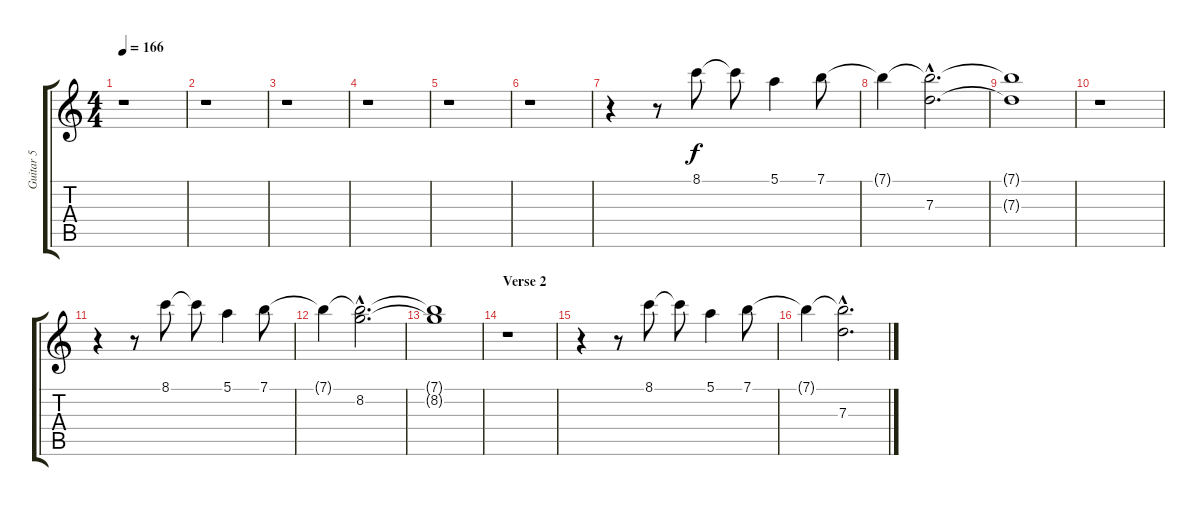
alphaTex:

\track ("Guitar 5" "Guitar 5") {instrument electricguitarclean}
\staff {score tabs}
\tuning (E4 B3 G3 D3 A2 E2) {hide}
\ts (4 4)
\tempo 166
\clef g2
\ks c
r.1{dy f} |
r.1 |
r.1 |
r.1 |
r.1 |
r.1 |
r.4 r.8 8.1.8 8.1{t}.8 5.1.4 7.1.8 |
7.1{t}.4 (7.1{hac t} 7.3{hac}).2{d} |
(7.1{t} 7.3{t}).1 |
r.1 |
r.4 r.8 8.1.8 8.1{t}.8 5.1.4 7.1.8 |
7.1{t}.4 (7.1{hac t} 8.2{hac}).2{d} |
(7.1{t} 8.2{t}).1 |
\section ("" "Verse 2")
r.1 |
r.4 r.8 8.1.8 8.1{t}.8 5.1.4 7.1.8 |
7.1{t}.4 (7.1{hac t} 7.3{hac}).2{d}
